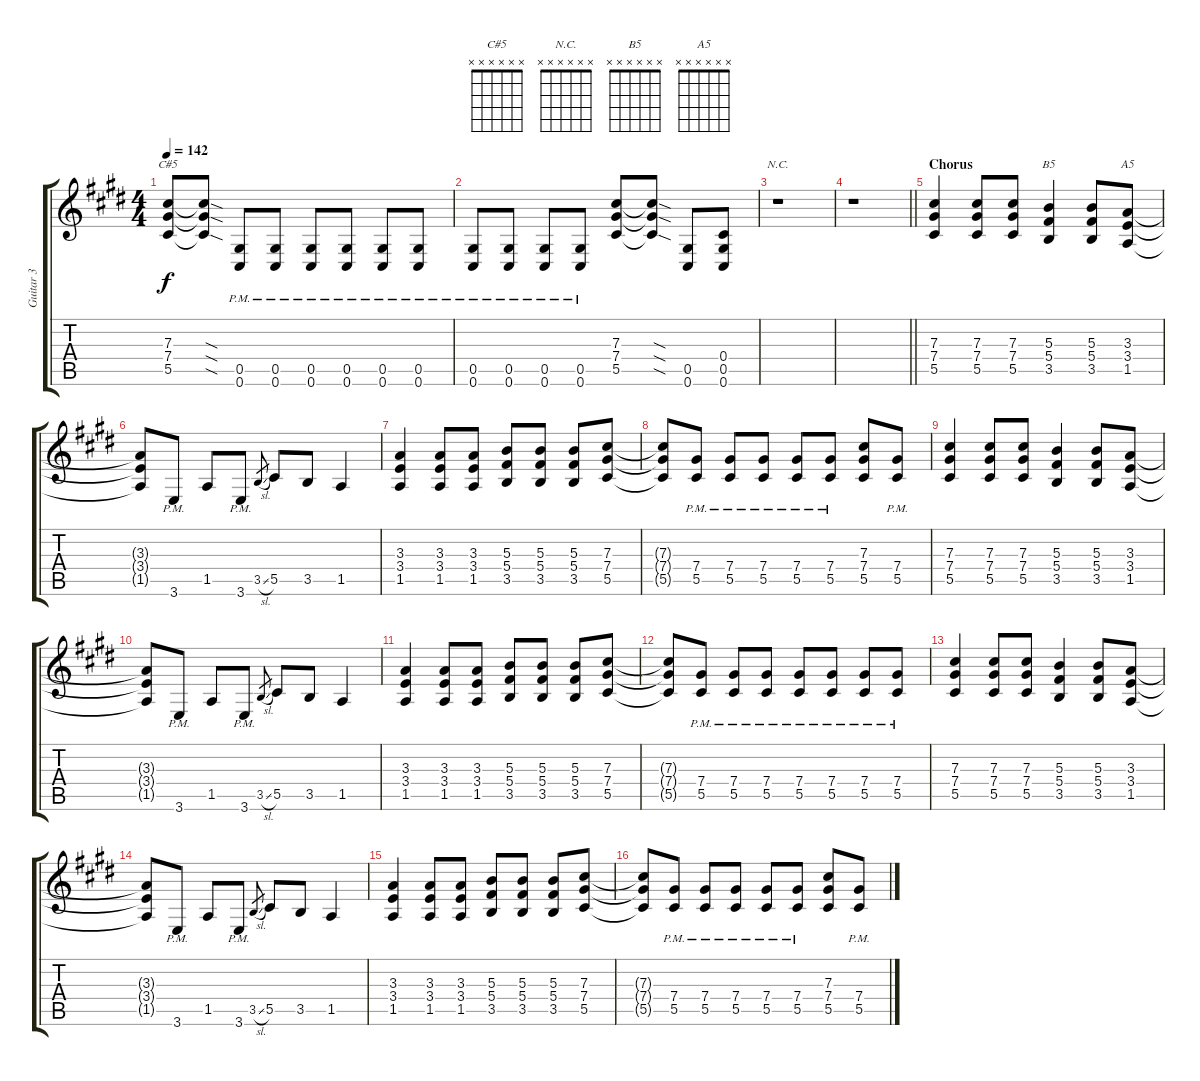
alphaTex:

\track ("Guitar 3" "Guitar 3") {instrument distortionguitar}
\staff {score tabs}
\tuning (Eb4 Bb3 Gb3 Db3 Ab2 Db2) {hide}
\chord ("C#5" x x x x x x)
\chord ("N.C." x x x x x x)
\chord ("B5" x x x x x x)
\chord ("A5" x x x x x x)
\ts (4 4)
\tempo 142
\clef g2
\ks c#minor
(7.3 7.4 5.5).8{ch "C#5" dy f} (7.3{sod t} 7.4{sod t} 5.5{sod t}).8 (0.5{pm} 0.6{pm}).8 (0.5{pm} 0.6{pm}).8 (0.5{pm} 0.6{pm}).8 (0.5{pm} 0.6{pm}).8 (0.5{pm} 0.6{pm}).8 (0.5{pm} 0.6{pm}).8 |
(0.5{pm} 0.6{pm}).8 (0.5{pm} 0.6{pm}).8 (0.5{pm} 0.6{pm}).8 (0.5{pm} 0.6{pm}).8 (7.3 7.4 5.5).8 (7.3{sod t} 7.4{sod t} 5.5{sod t}).8 (0.5 0.6).8 (0.4 0.5 0.6).8 |
r.1{ch "N.C."} |
\barLineRight lightlight
r.1 |
\section ("" "Chorus")
(7.3 7.4 5.5).4 (7.3 7.4 5.5).8 (7.3 7.4 5.5).8 (5.3 5.4 3.5).4{ch "B5"} (5.3 5.4 3.5).8 (3.3 3.4 1.5).8{ch "A5"} |
(3.3{t} 3.4{t} 1.5{t}).8 3.6{pm}.8 1.5.8 3.6{pm}.8 3.5{sl}.8{gr} 5.5.8 3.5.8 1.5.4 |
(3.3 3.4 1.5).4 (3.3 3.4 1.5).8 (3.3 3.4 1.5).8 (5.3 5.4 3.5).8 (5.3 5.4 3.5).8 (5.3 5.4 3.5).8 (7.3 7.4 5.5).8 |
(7.3{t} 7.4{t} 5.5{t}).8 (7.4{pm} 5.5{pm}).8 (7.4{pm} 5.5{pm}).8 (7.4{pm} 5.5{pm}).8 (7.4{pm} 5.5{pm}).8 (7.4{pm} 5.5{pm}).8 (7.3 7.4 5.5).8 (7.4{pm} 5.5{pm}).8 |
(7.3 7.4 5.5).4 (7.3 7.4 5.5).8 (7.3 7.4 5.5).8 (5.3 5.4 3.5).4 (5.3 5.4 3.5).8 (3.3 3.4 1.5).8 |
(3.3{t} 3.4{t} 1.5{t}).8 3.6{pm}.8 1.5.8 3.6{pm}.8 3.5{sl}.8{gr} 5.5.8 3.5.8 1.5.4 |
(3.3 3.4 1.5).4 (3.3 3.4 1.5).8 (3.3 3.4 1.5).8 (5.3 5.4 3.5).8 (5.3 5.4 3.5).8 (5.3 5.4 3.5).8 (7.3 7.4 5.5).8 |
(7.3{t} 7.4{t} 5.5{t}).8 (7.4{pm} 5.5{pm}).8 (7.4{pm} 5.5{pm}).8 (7.4{pm} 5.5{pm}).8 (7.4{pm} 5.5{pm}).8 (7.4{pm} 5.5{pm}).8 (7.4{pm} 5.5{pm}).8 (7.4{pm} 5.5{pm}).8 |
(7.3 7.4 5.5).4 (7.3 7.4 5.5).8 (7.3 7.4 5.5).8 (5.3 5.4 3.5).4 (5.3 5.4 3.5).8 (3.3 3.4 1.5).8 |
(3.3{t} 3.4{t} 1.5{t}).8 3.6{pm}.8 1.5.8 3.6{pm}.8 3.5{sl}.8{gr} 5.5.8 3.5.8 1.5.4 |
(3.3 3.4 1.5).4 (3.3 3.4 1.5).8 (3.3 3.4 1.5).8 (5.3 5.4 3.5).8 (5.3 5.4 3.5).8 (5.3 5.4 3.5).8 (7.3 7.4 5.5).8 |
(7.3{t} 7.4{t} 5.5{t}).8 (7.4{pm} 5.5{pm}).8 (7.4{pm} 5.5{pm}).8 (7.4{pm} 5.5{pm}).8 (7.4{pm} 5.5{pm}).8 (7.4{pm} 5.5{pm}).8 (7.3 7.4 5.5).8 (7.4{pm} 5.5{pm}).8
